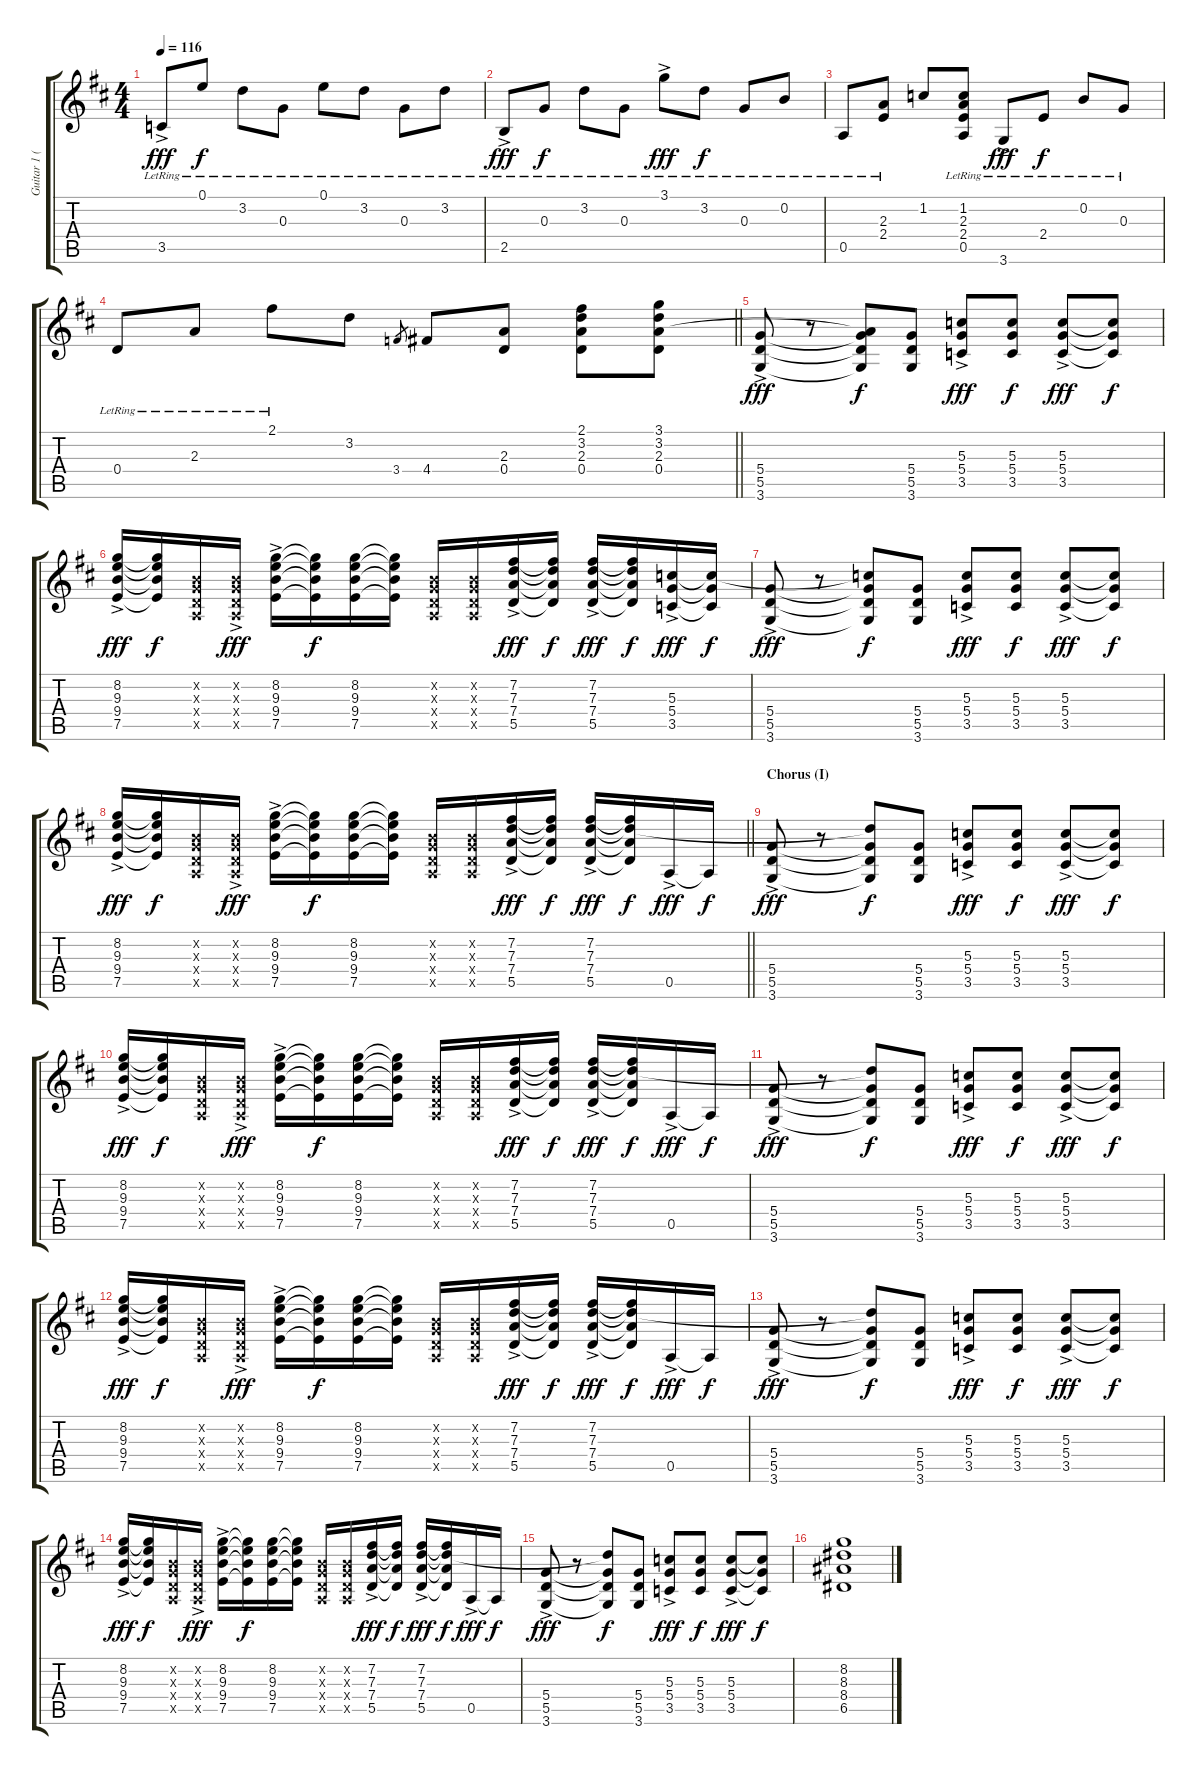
\track ("Guitar 1 (Jazz)" "Guitar 1 (") {instrument electricguitarjazz}
\staff {score tabs}
\tuning (E4 B3 G3 D3 A2 E2) {hide}
\ts (4 4)
\tempo 116
\clef g2
\ks d
3.5{ac lr}.8{dy fff} 0.1{lr}.8{dy f} 3.2{lr}.8 0.3{lr}.8 0.1{lr}.8 3.2{lr}.8 0.3{lr}.8 3.2{lr}.8 |
2.5{ac lr}.8{dy fff} 0.3{lr}.8{dy f} 3.2{lr}.8 0.3{lr}.8 3.1{ac lr}.8{dy fff} 3.2{lr}.8{dy f} 0.3{lr}.8 0.2{lr}.8 |
0.5{lr}.8 (2.3{lr} 2.4{lr}).8 1.2.8 (1.2{lr} 2.3{lr} 2.4{lr} 0.5{lr}).8 3.6{ac lr}.8{dy fff} 2.4{lr}.8{dy f} 0.2{lr}.8 0.3{lr}.8 |
\barLineRight lightlight
0.4{lr}.8 2.3{lr}.8 2.1{lr}.8 3.2.8 3.4.8{gr} 4.4.8 (2.3 0.4).8 (2.1 3.2 2.3 0.4).8 (3.1 3.2 2.3 0.4).8 |
(5.4{ac} 5.5{ac} 3.6{ac}).8{dy fff} r.8 (2.3{t} 5.4{t} 5.5{t} 3.6{t}).8{dy f} (5.4 5.5 3.6).8 (5.3{ac} 5.4{ac} 3.5{ac}).8{dy fff} (5.3 5.4 3.5).8{dy f} (5.3{ac} 5.4{ac} 3.5{ac}).8{dy fff} (5.3{t} 5.4{t} 3.5{t}).8{dy f} |
(8.2{ac} 9.3{ac} 9.4{ac} 7.5{ac}).16{dy fff} (8.2{t} 9.3{t} 9.4{t} 7.5{t}).16{dy f} (0.2{x} 0.3{x} 0.4{x} 0.5{x}).16 (0.2{ac x} 0.3{ac x} 0.4{ac x} 0.5{ac x}).16{dy fff} (8.2{ac} 9.3{ac} 9.4{ac} 7.5{ac}).16 (8.2{t} 9.3{t} 9.4{t} 7.5{t}).16{dy f} (8.2 9.3 9.4 7.5).16 (8.2{t} 9.3{t} 9.4{t} 7.5{t}).16 (0.2{x} 0.3{x} 0.4{x} 0.5{x}).16 (0.2{x} 0.3{x} 0.4{x} 0.5{x}).16 (7.2{ac} 7.3{ac} 7.4{ac} 5.5{ac}).16{dy fff} (7.2{t} 7.3{t} 7.4{t} 5.5{t}).16{dy f} (7.2{ac} 7.3{ac} 7.4{ac} 5.5{ac}).16{dy fff} (7.2{t} 7.3{t} 7.4{t} 5.5{t}).16{dy f} (5.3{ac} 5.4{ac} 3.5{ac}).16{dy fff} (5.3{t} 5.4{t} 3.5{t}).16{dy f} |
(5.4{ac} 5.5{ac} 3.6{ac}).8{dy fff} r.8 (5.3{t} 5.4{t} 5.5{t} 3.6{t}).8{dy f} (5.4 5.5 3.6).8 (5.3{ac} 5.4{ac} 3.5{ac}).8{dy fff} (5.3 5.4 3.5).8{dy f} (5.3{ac} 5.4{ac} 3.5{ac}).8{dy fff} (5.3{t} 5.4{t} 3.5{t}).8{dy f} |
\barLineRight lightlight
(8.2{ac} 9.3{ac} 9.4{ac} 7.5{ac}).16{dy fff} (8.2{t} 9.3{t} 9.4{t} 7.5{t}).16{dy f} (0.2{x} 0.3{x} 0.4{x} 0.5{x}).16 (0.2{ac x} 0.3{ac x} 0.4{ac x} 0.5{ac x}).16{dy fff} (8.2{ac} 9.3{ac} 9.4{ac} 7.5{ac}).16 (8.2{t} 9.3{t} 9.4{t} 7.5{t}).16{dy f} (8.2 9.3 9.4 7.5).16 (8.2{t} 9.3{t} 9.4{t} 7.5{t}).16 (0.2{x} 0.3{x} 0.4{x} 0.5{x}).16 (0.2{x} 0.3{x} 0.4{x} 0.5{x}).16 (7.2{ac} 7.3{ac} 7.4{ac} 5.5{ac}).16{dy fff} (7.2{t} 7.3{t} 7.4{t} 5.5{t}).16{dy f} (7.2{ac} 7.3{ac} 7.4{ac} 5.5{ac}).16{dy fff} (7.2{t} 7.3{t} 7.4{t} 5.5{t}).16{dy f} 0.5{ac}.16{dy fff} 0.5{t}.16{dy f} |
\section ("" "Chorus (I)")
(5.4{ac} 5.5{ac} 3.6{ac}).8{dy fff} r.8 (7.3{t} 5.4{t} 5.5{t} 3.6{t}).8{dy f} (5.4 5.5 3.6).8 (5.3{ac} 5.4{ac} 3.5{ac}).8{dy fff} (5.3 5.4 3.5).8{dy f} (5.3{ac} 5.4{ac} 3.5{ac}).8{dy fff} (5.3{t} 5.4{t} 3.5{t}).8{dy f} |
(8.2{ac} 9.3{ac} 9.4{ac} 7.5{ac}).16{dy fff} (8.2{t} 9.3{t} 9.4{t} 7.5{t}).16{dy f} (0.2{x} 0.3{x} 0.4{x} 0.5{x}).16 (0.2{ac x} 0.3{ac x} 0.4{ac x} 0.5{ac x}).16{dy fff} (8.2{ac} 9.3{ac} 9.4{ac} 7.5{ac}).16 (8.2{t} 9.3{t} 9.4{t} 7.5{t}).16{dy f} (8.2 9.3 9.4 7.5).16 (8.2{t} 9.3{t} 9.4{t} 7.5{t}).16 (0.2{x} 0.3{x} 0.4{x} 0.5{x}).16 (0.2{x} 0.3{x} 0.4{x} 0.5{x}).16 (7.2{ac} 7.3{ac} 7.4{ac} 5.5{ac}).16{dy fff} (7.2{t} 7.3{t} 7.4{t} 5.5{t}).16{dy f} (7.2{ac} 7.3{ac} 7.4{ac} 5.5{ac}).16{dy fff} (7.2{t} 7.3{t} 7.4{t} 5.5{t}).16{dy f} 0.5{ac}.16{dy fff} 0.5{t}.16{dy f} |
(5.4{ac} 5.5{ac} 3.6{ac}).8{dy fff} r.8 (7.3{t} 5.4{t} 5.5{t} 3.6{t}).8{dy f} (5.4 5.5 3.6).8 (5.3{ac} 5.4{ac} 3.5{ac}).8{dy fff} (5.3 5.4 3.5).8{dy f} (5.3{ac} 5.4{ac} 3.5{ac}).8{dy fff} (5.3{t} 5.4{t} 3.5{t}).8{dy f} |
(8.2{ac} 9.3{ac} 9.4{ac} 7.5{ac}).16{dy fff} (8.2{t} 9.3{t} 9.4{t} 7.5{t}).16{dy f} (0.2{x} 0.3{x} 0.4{x} 0.5{x}).16 (0.2{ac x} 0.3{ac x} 0.4{ac x} 0.5{ac x}).16{dy fff} (8.2{ac} 9.3{ac} 9.4{ac} 7.5{ac}).16 (8.2{t} 9.3{t} 9.4{t} 7.5{t}).16{dy f} (8.2 9.3 9.4 7.5).16 (8.2{t} 9.3{t} 9.4{t} 7.5{t}).16 (0.2{x} 0.3{x} 0.4{x} 0.5{x}).16 (0.2{x} 0.3{x} 0.4{x} 0.5{x}).16 (7.2{ac} 7.3{ac} 7.4{ac} 5.5{ac}).16{dy fff} (7.2{t} 7.3{t} 7.4{t} 5.5{t}).16{dy f} (7.2{ac} 7.3{ac} 7.4{ac} 5.5{ac}).16{dy fff} (7.2{t} 7.3{t} 7.4{t} 5.5{t}).16{dy f} 0.5{ac}.16{dy fff} 0.5{t}.16{dy f} |
(5.4{ac} 5.5{ac} 3.6{ac}).8{dy fff} r.8 (7.3{t} 5.4{t} 5.5{t} 3.6{t}).8{dy f} (5.4 5.5 3.6).8 (5.3{ac} 5.4{ac} 3.5{ac}).8{dy fff} (5.3 5.4 3.5).8{dy f} (5.3{ac} 5.4{ac} 3.5{ac}).8{dy fff} (5.3{t} 5.4{t} 3.5{t}).8{dy f} |
(8.2{ac} 9.3{ac} 9.4{ac} 7.5{ac}).16{dy fff} (8.2{t} 9.3{t} 9.4{t} 7.5{t}).16{dy f} (0.2{x} 0.3{x} 0.4{x} 0.5{x}).16 (0.2{ac x} 0.3{ac x} 0.4{ac x} 0.5{ac x}).16{dy fff} (8.2{ac} 9.3{ac} 9.4{ac} 7.5{ac}).16 (8.2{t} 9.3{t} 9.4{t} 7.5{t}).16{dy f} (8.2 9.3 9.4 7.5).16 (8.2{t} 9.3{t} 9.4{t} 7.5{t}).16 (0.2{x} 0.3{x} 0.4{x} 0.5{x}).16 (0.2{x} 0.3{x} 0.4{x} 0.5{x}).16 (7.2{ac} 7.3{ac} 7.4{ac} 5.5{ac}).16{dy fff} (7.2{t} 7.3{t} 7.4{t} 5.5{t}).16{dy f} (7.2{ac} 7.3{ac} 7.4{ac} 5.5{ac}).16{dy fff} (7.2{t} 7.3{t} 7.4{t} 5.5{t}).16{dy f} 0.5{ac}.16{dy fff} 0.5{t}.16{dy f} |
(5.4{ac} 5.5{ac} 3.6{ac}).8{dy fff} r.8 (7.3{t} 5.4{t} 5.5{t} 3.6{t}).8{dy f} (5.4 5.5 3.6).8 (5.3{ac} 5.4{ac} 3.5{ac}).8{dy fff} (5.3 5.4 3.5).8{dy f} (5.3{ac} 5.4{ac} 3.5{ac}).8{dy fff} (5.3{t} 5.4{t} 3.5{t}).8{dy f} |
(8.2 8.3 8.4 6.5).1
